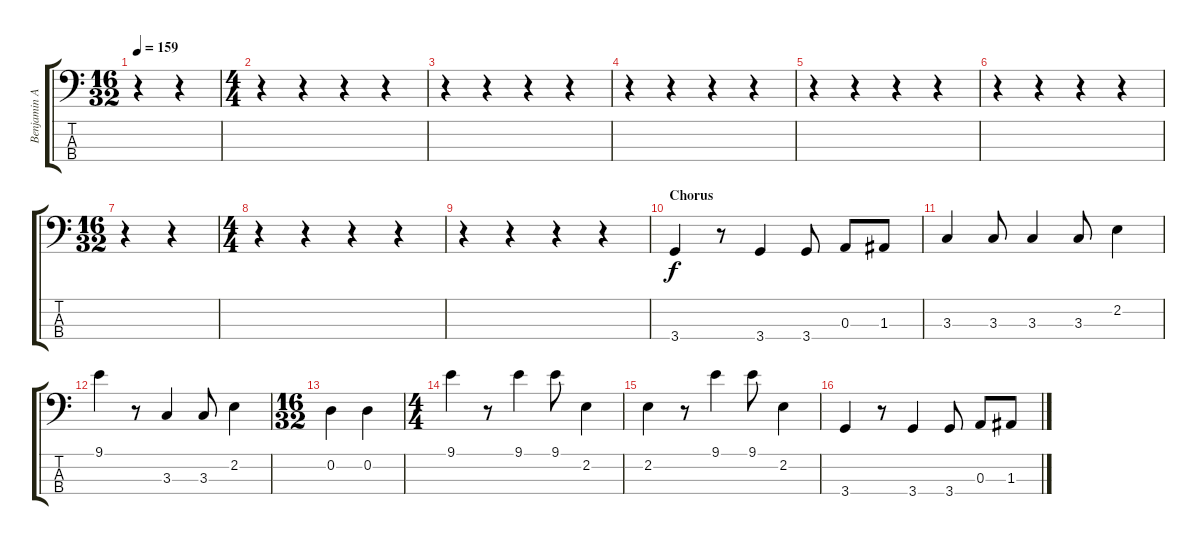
\track ("Benjamin Andre (Synth Bass)" "Benjamin A") {instrument synthbass1}
\staff {score tabs}
\tuning (G2 D2 A1 E1) {hide}
\ts (16 32)
\tempo 159
\clef f4
\ks c
r.4{dy f} r.4 |
\ts (4 4)
r.4 r.4 r.4 r.4 |
r.4 r.4 r.4 r.4 |
r.4 r.4 r.4 r.4 |
r.4 r.4 r.4 r.4 |
r.4 r.4 r.4 r.4 |
\ts (16 32)
r.4 r.4 |
\ts (4 4)
r.4 r.4 r.4 r.4 |
r.4 r.4 r.4 r.4 |
\section ("" "Chorus")
3.4.4 r.8 3.4.4 3.4.8 0.3.8 1.3.8 |
3.3.4 3.3.8 3.3.4 3.3.8 2.2.4 |
9.1.4 r.8 3.3.4 3.3.8 2.2.4 |
\ts (16 32)
0.2.4 0.2.4 |
\ts (4 4)
9.1.4 r.8 9.1.4 9.1.8 2.2.4 |
2.2.4 r.8 9.1.4 9.1.8 2.2.4 |
3.4.4 r.8 3.4.4 3.4.8 0.3.8 1.3.8
